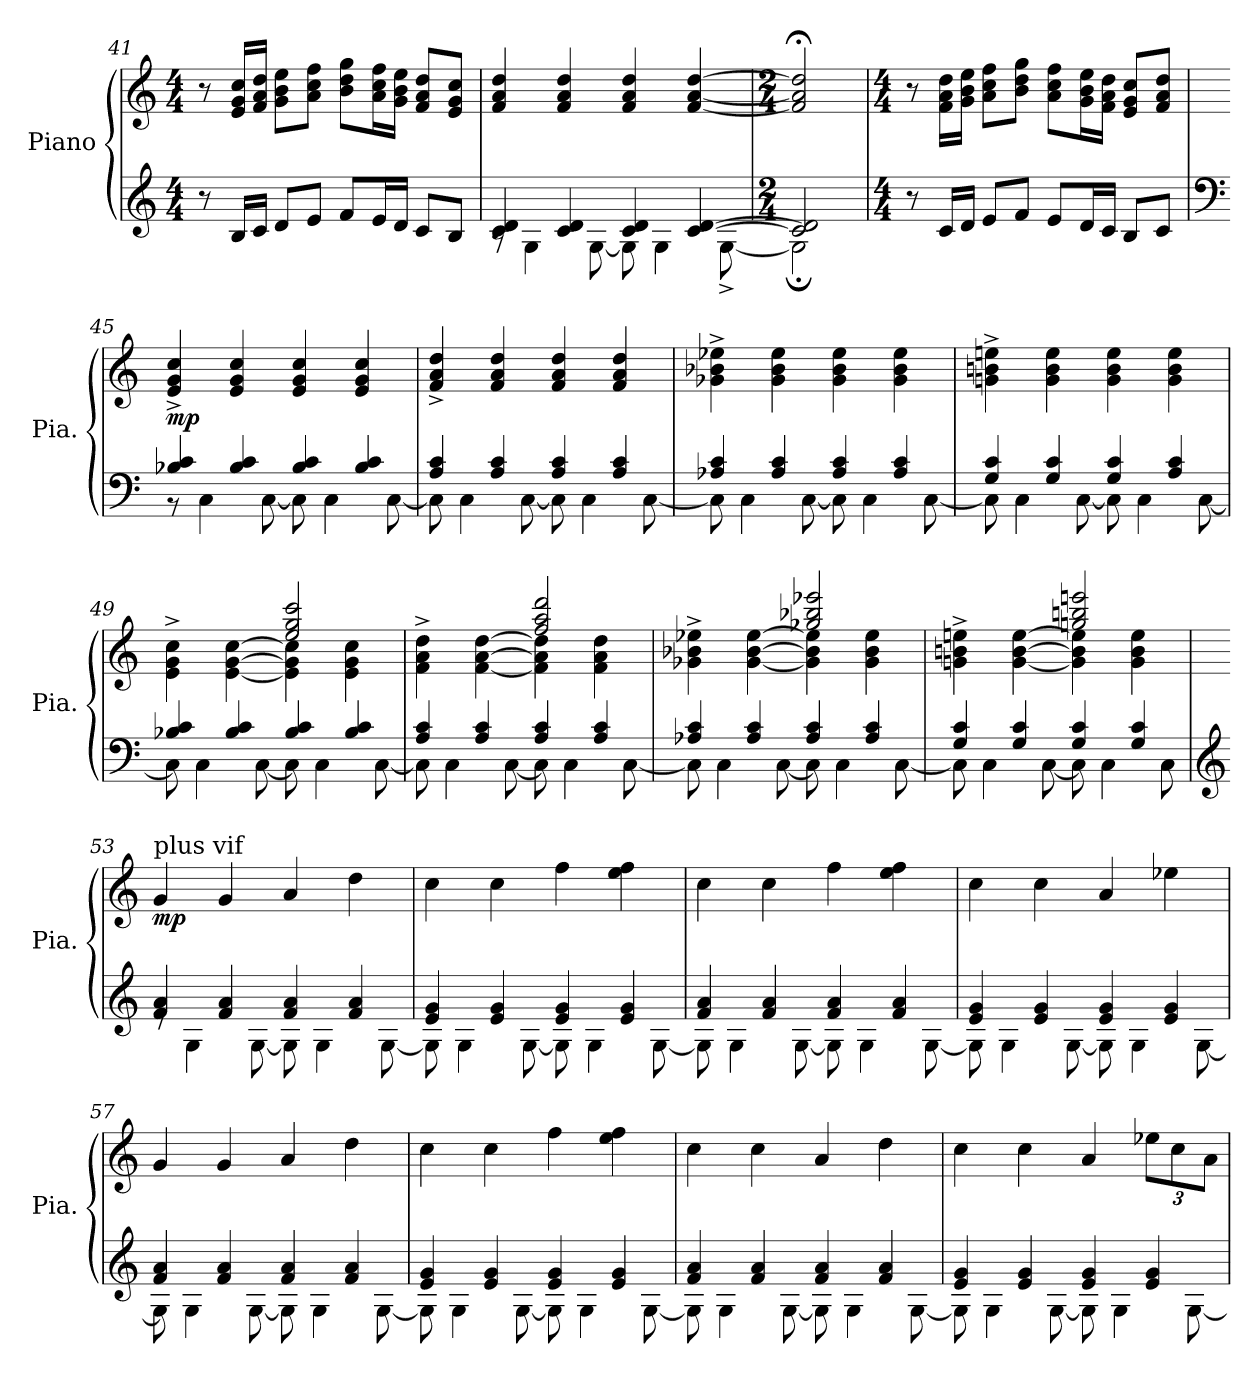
**kern	**kern	**dynam
*part1	*part1	*part1
*staff2	*staff1	*staff1/2
*I"Piano	*	*
*I'Pia.	*	*
*clefG2	*clefG2	*
*k[]	*k[]	*
*M4/4	*M4/4	*
=41	=41	=41
8r	8r	.
16B/LL	16e/ 16g/ 16cc/LL	.
16c/JJ	16f/ 16a/ 16dd/JJ	.
8d/L	8g\ 8b\ 8ee\L	.
8e/J	8a\ 8cc\ 8ff\J	.
8f/L	8b\ 8dd\ 8gg\L	.
16e/L	16a\ 16cc\ 16ff\L	.
16d/JJ	16g\ 16b\ 16ee\JJ	.
8c/L	8f/ 8a/ 8dd/L	.
8B/J	8e/ 8g/ 8cc/J	.
=42	=42	=42
*^	*	*
4c/ 4d/	8rA	4f/ 4a/ 4dd/	.
.	4G\	.	.
4c/ 4d/	.	4f/ 4a/ 4dd/	.
.	[8G\	.	.
4c/ 4d/	8G\]	4f/ 4a/ 4dd/	.
.	4G\	.	.
[4c/ [4d/	.	[4f/ [4a/ [4dd/	.
.	[8G^\	.	.
=43	=43	=43	=43
*M2/4	*	*M2/4	*
2c/] 2d/]	2G;\]	2f/];< 2a/];< 2dd/];<	.
*v	*v	*	*
!!LO:LB:g=z
=44	=44	=44
*M4/4	*M4/4	*
8r	8r	.
16c/LL	16f\ 16a\ 16dd\LL	.
16d/JJ	16g\ 16b\ 16ee\JJ	.
8e/L	8a\ 8cc\ 8ff\L	.
8f/J	8b\ 8dd\ 8gg\J	.
8e/L	8a\ 8cc\ 8ff\L	.
16d/L	16g\ 16b\ 16ee\L	.
16c/JJ	16f\ 16a\ 16dd\JJ	.
8B/L	8e/ 8g/ 8cc/L	.
8c/J	8f/ 8a/ 8dd/J	.
=45	=45	=45
*clefF4	*	*
*^	*	*
!	!	!	!LO:DY:b
4B-X/ 4c/	8r	4e/^ 4g/^ 4cc/^	mp
.	4C\	.	.
4B-/ 4c/	.	4e/ 4g/ 4cc/	.
.	[8C\	.	.
4B-/ 4c/	8C\]	4e/ 4g/ 4cc/	.
.	4C\	.	.
4B-/ 4c/	.	4e/ 4g/ 4cc/	.
.	[8C\	.	.
=46	=46	=46	=46
4A/ 4c/	8C\]	4f/^ 4a/^ 4dd/^	.
.	4C\	.	.
4A/ 4c/	.	4f/ 4a/ 4dd/	.
.	[8C\	.	.
4A/ 4c/	8C\]	4f/ 4a/ 4dd/	.
.	4C\	.	.
4A/ 4c/	.	4f/ 4a/ 4dd/	.
.	[8C\	.	.
=47	=47	=47	=47
4A-X/ 4c/	8C\]	4g-X\^ 4b-X\^ 4ee-X\^	.
.	4C\	.	.
4A-/ 4c/	.	4g-\ 4b-\ 4ee-\	.
.	[8C\	.	.
4A-/ 4c/	8C\]	4g-\ 4b-\ 4ee-\	.
.	4C\	.	.
4A-/ 4c/	.	4g-\ 4b-\ 4ee-\	.
.	[8C\	.	.
!!LO:PB:g=z
=48	=48	=48	=48
4G/ 4c/	8C\]	4gn\^ 4bn\^ 4een\^	.
.	4C\	.	.
4G/ 4c/	.	4g\ 4b\ 4ee\	.
.	[8C\	.	.
4G/ 4c/	8C\]	4g\ 4b\ 4ee\	.
.	4C\	.	.
4A/ 4c/	.	4g\ 4b\ 4ee\	.
.	[8C\	.	.
=49	=49	=49	=49
*	*	*^	*
4B-X/ 4c/	8C\]	4e\^ 4g\^ 4cc\^	2ryy	.
.	4C\	.	.	.
4B-/ 4c/	.	[4e\ [4g\ [4cc\	.	.
.	[8C\	.	.	.
4B-/ 4c/	8C\]	4e\] 4g\] 4cc\]	2ee/ 2gg/ 2ccc/	.
.	4C\	.	.	.
4B-/ 4c/	.	4e\ 4g\ 4cc\	.	.
.	[8C\	.	.	.
=50	=50	=50	=50	=50
4A/ 4c/	8C\]	4f\^ 4a\^ 4dd\^	2ryy	.
.	4C\	.	.	.
4A/ 4c/	.	[4f\ [4a\ [4dd\	.	.
.	[8C\	.	.	.
4A/ 4c/	8C\]	4f\] 4a\] 4dd\]	2ff/ 2aa/ 2ddd/	.
.	4C\	.	.	.
4A/ 4c/	.	4f\ 4a\ 4dd\	.	.
.	[8C\	.	.	.
=51	=51	=51	=51	=51
4A-X/ 4c/	8C\]	4g-X\^ 4b-X\^ 4ee-X\^	2ryy	.
.	4C\	.	.	.
4A-/ 4c/	.	[4g-\ [4b-\ [4ee-\	.	.
.	[8C\	.	.	.
4A-/ 4c/	8C\]	4g-\] 4b-\] 4ee-\]	2gg-X/ 2bb-X/ 2eee-X/	.
.	4C\	.	.	.
4A-/ 4c/	.	4g-\ 4b-\ 4ee-\	.	.
.	[8C\	.	.	.
!!LO:LB:g=z	!!
=52	=52	=52	=52	=52
4G/ 4c/	8C\]	4gn\^ 4bn\^ 4een\^	2ryy	.
.	4C\	.	.	.
4G/ 4c/	.	[4g\ [4b\ [4ee\	.	.
.	[8C\	.	.	.
4G/ 4c/	8C\]	4g\] 4b\] 4ee\]	2ggn/ 2bbn/ 2eeen/	.
.	4C\	.	.	.
4G/ 4c/	.	4g\ 4b\ 4ee\	.	.
.	8C\	.	.	.
*	*	*v	*v	*
=53	=53	=53	=53
*clefG2	*	*	*
*	*	*MM130	*
!	!	!LO:TX:a:t=plus vif	!
!	!	!	!LO:DY:b
4f/ 4a/	8re	4g/	mp
.	4G\	.	.
4f/ 4a/	.	4g/	.
.	[8G\	.	.
4f/ 4a/	8G\]	4a/	.
.	4G\	.	.
4f/ 4a/	.	4dd\	.
.	[8G\	.	.
=54	=54	=54	=54
4e/ 4g/	8G\]	4cc\	.
.	4G\	.	.
4e/ 4g/	.	4cc\	.
.	[8G\	.	.
4e/ 4g/	8G\]	4ff\	.
.	4G\	.	.
4e/ 4g/	.	4ee\ 4ff\	.
.	[8G\	.	.
=55	=55	=55	=55
4f/ 4a/	8G\]	4cc\	.
.	4G\	.	.
4f/ 4a/	.	4cc\	.
.	[8G\	.	.
4f/ 4a/	8G\]	4ff\	.
.	4G\	.	.
4f/ 4a/	.	4ee\ 4ff\	.
.	[8G\	.	.
!!LO:LB:g=z
=56	=56	=56	=56
4e/ 4g/	8G\]	4cc\	.
.	4G\	.	.
4e/ 4g/	.	4cc\	.
.	[8G\	.	.
4e/ 4g/	8G\]	4a/	.
.	4G\	.	.
4e/ 4g/	.	4ee-X\	.
.	[8G\	.	.
=57	=57	=57	=57
4f/ 4a/	8G\]	4g/	.
.	4G\	.	.
4f/ 4a/	.	4g/	.
.	[8G\	.	.
4f/ 4a/	8G\]	4a/	.
.	4G\	.	.
4f/ 4a/	.	4dd\	.
.	[8G\	.	.
=58	=58	=58	=58
4e/ 4g/	8G\]	4cc\	.
.	4G\	.	.
4e/ 4g/	.	4cc\	.
.	[8G\	.	.
4e/ 4g/	8G\]	4ff\	.
.	4G\	.	.
4e/ 4g/	.	4ee\ 4ff\	.
.	[8G\	.	.
=59	=59	=59	=59
4f/ 4a/	8G\]	4cc\	.
.	4G\	.	.
4f/ 4a/	.	4cc\	.
.	[8G\	.	.
4f/ 4a/	8G\]	4a/	.
.	4G\	.	.
4f/ 4a/	.	4dd\	.
.	[8G\	.	.
!!LO:LB:g=z
=60	=60	=60	=60
4e/ 4g/	8G\]	4cc\	.
.	4G\	.	.
4e/ 4g/	.	4cc\	.
.	[8G\	.	.
4e/ 4g/	8G\]	4a/	.
.	4G\	.	.
*	*	*Xbrackettup	*
4e/ 4g/	.	12ee-X\L	.
.	.	12cc\	.
.	[8G\	.	.
.	.	12a\J	.
*v	*v	*	*
=	=	=
*-	*-	*-
